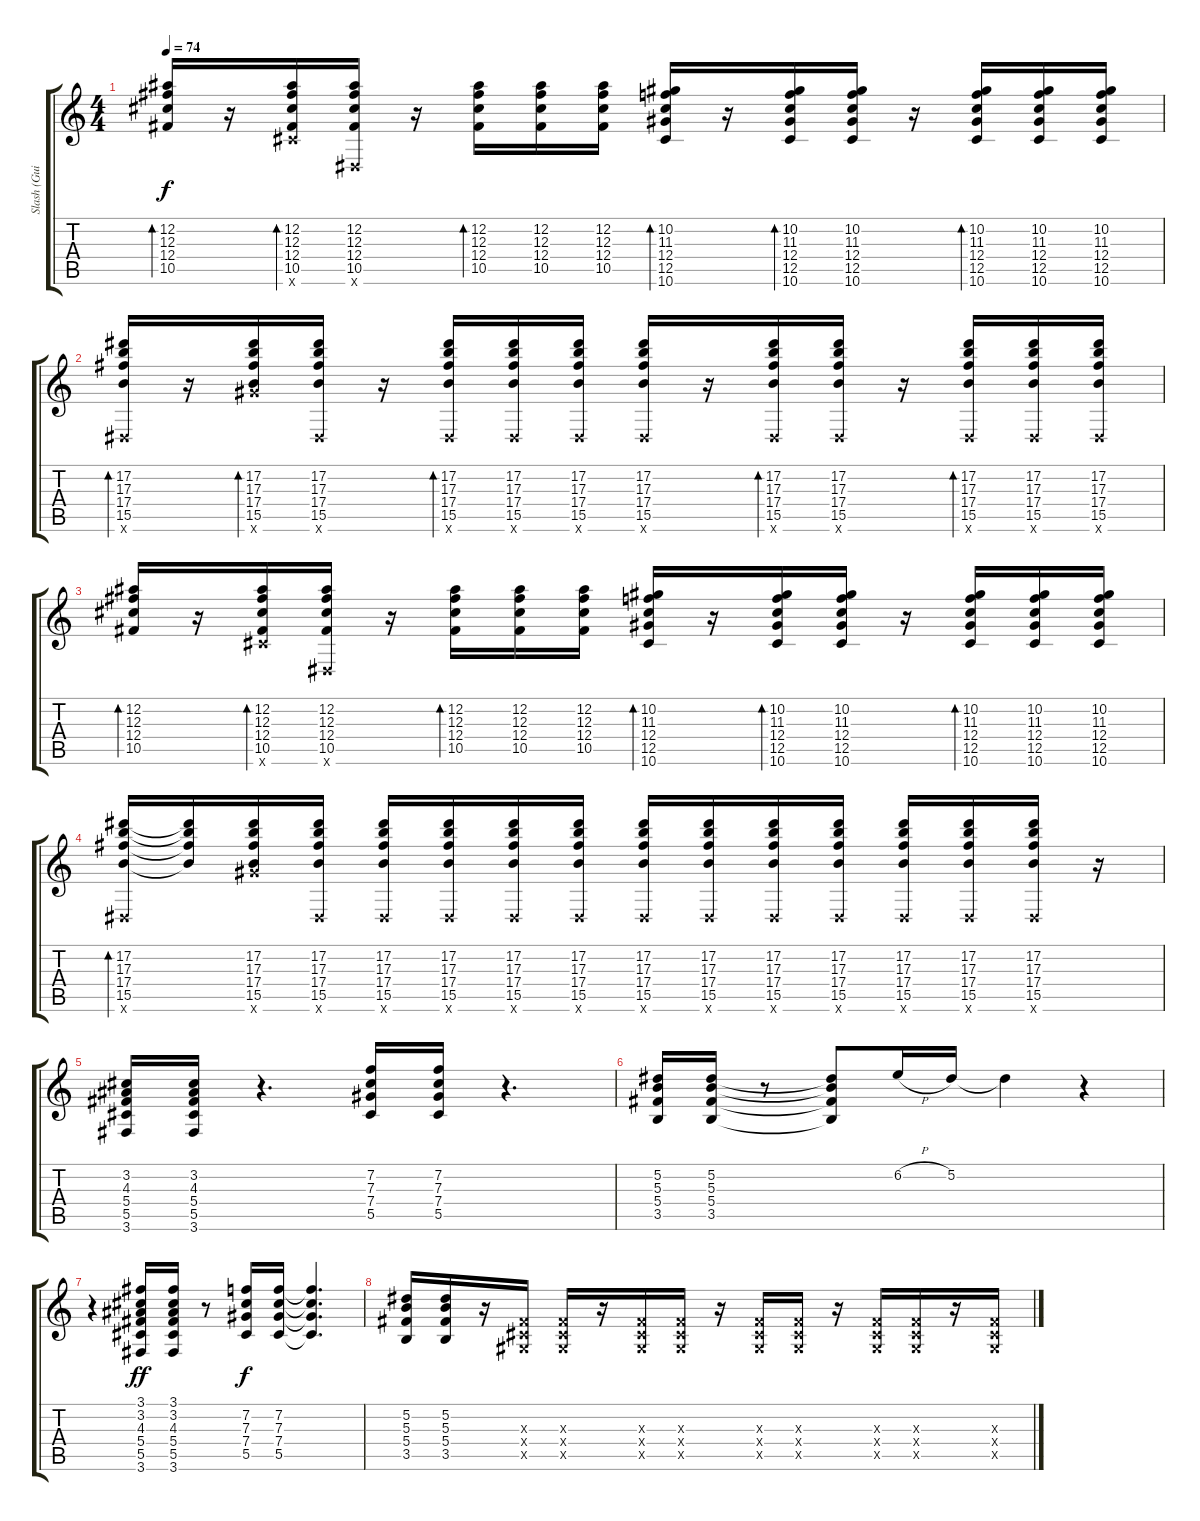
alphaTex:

\track ("Slash (Guitar - 6 Strings)" "Slash (Gui") {instrument distortionguitar}
\staff {score tabs}
\tuning (Eb4 Bb3 Gb3 Db3 Ab2 Eb2) {hide}
\ts (4 4)
\tempo 74
\clef g2
\ks c
(12.2 12.3 12.4 10.5).16{bd 60 dy f} r.16 (12.2 12.3 12.4 10.5 10.6{x}).16{bd 60} (12.2 12.3 12.4 10.5 0.6{x}).16 r.16 (12.2 12.3 12.4 10.5).16{bd 120} (12.2 12.3 12.4 10.5).16 (12.2 12.3 12.4 10.5).16 (10.2 11.3 12.4 12.5 10.6).16{bd 60} r.16 (10.2 11.3 12.4 12.5 10.6).16{bd 120} (10.2 11.3 12.4 12.5 10.6).16 r.16 (10.2 11.3 12.4 12.5 10.6).16{bd 120} (10.2 11.3 12.4 12.5 10.6).16 (10.2 11.3 12.4 12.5 10.6).16 |
(17.2 17.3 17.4 15.5 0.6{x}).16{bd 60} r.16 (17.2 17.3 17.4 15.5 17.6{x}).16{bd 120} (17.2 17.3 17.4 15.5 0.6{x}).16 r.16 (17.2 17.3 17.4 15.5 0.6{x}).16{bd 120} (17.2 17.3 17.4 15.5 0.6{x}).16 (17.2 17.3 17.4 15.5 0.6{x}).16 (17.2 17.3 17.4 15.5 0.6{x}).16 r.16 (17.2 17.3 17.4 15.5 0.6{x}).16{bd 120} (17.2 17.3 17.4 15.5 0.6{x}).16 r.16 (17.2 17.3 17.4 15.5 0.6{x}).16{bd 120} (17.2 17.3 17.4 15.5 0.6{x}).16 (17.2 17.3 17.4 15.5 0.6{x}).16 |
(12.2 12.3 12.4 10.5).16{bd 60} r.16 (12.2 12.3 12.4 10.5 10.6{x}).16{bd 60} (12.2 12.3 12.4 10.5 0.6{x}).16 r.16 (12.2 12.3 12.4 10.5).16{bd 120} (12.2 12.3 12.4 10.5).16 (12.2 12.3 12.4 10.5).16 (10.2 11.3 12.4 12.5 10.6).16{bd 60} r.16 (10.2 11.3 12.4 12.5 10.6).16{bd 120} (10.2 11.3 12.4 12.5 10.6).16 r.16 (10.2 11.3 12.4 12.5 10.6).16{bd 120} (10.2 11.3 12.4 12.5 10.6).16 (10.2 11.3 12.4 12.5 10.6).16 |
(17.2 17.3 17.4 15.5 0.6{x}).16{bd 60} (17.2{t} 17.3{t} 17.4{t} 15.5{t}).16 (17.2 17.3 17.4 15.5 17.6{x}).16 (17.2 17.3 17.4 15.5 0.6{x}).16 (17.2 17.3 17.4 15.5 0.6{x}).16 (17.2 17.3 17.4 15.5 0.6{x}).16 (17.2 17.3 17.4 15.5 0.6{x}).16 (17.2 17.3 17.4 15.5 0.6{x}).16 (17.2 17.3 17.4 15.5 0.6{x}).16 (17.2 17.3 17.4 15.5 0.6{x}).16 (17.2 17.3 17.4 15.5 0.6{x}).16 (17.2 17.3 17.4 15.5 0.6{x}).16 (17.2 17.3 17.4 15.5 0.6{x}).16 (17.2 17.3 17.4 15.5 0.6{x}).16 (17.2 17.3 17.4 15.5 0.6{x}).16 r.16 |
(3.2 4.3 5.4 5.5 3.6).16 (3.2 4.3 5.4 5.5 3.6).16 r.4{d} (7.2 7.3 7.4 5.5).16 (7.2 7.3 7.4 5.5).16 r.4{d} |
(5.2 5.3 5.4 3.5).16 (5.2 5.3 5.4 3.5).16 r.8 (5.2{t} 5.3{t} 5.4{t} 3.5{t}).8 6.2{h}.16 5.2.16 5.2{t}.4 r.4 |
r.4 (3.1 3.2 4.3 5.4 5.5 3.6).16{dy ff} (3.1 3.2 4.3 5.4 5.5 3.6).16 r.8 (7.2 7.3 7.4 5.5).16{dy f} (7.2 7.3 7.4 5.5).16 (7.2{t} 7.3{t} 7.4{t} 5.5{t}).4{d} |
(5.2 5.3 5.4 3.5).16 (5.2 5.3 5.4 3.5).16 r.16 (0.3{x} 0.4{x} 0.5{x}).16 (0.3{x} 0.4{x} 0.5{x}).16 r.16 (0.3{x} 0.4{x} 0.5{x}).16 (0.3{x} 0.4{x} 0.5{x}).16 r.16 (0.3{x} 0.4{x} 0.5{x}).16 (0.3{x} 0.4{x} 0.5{x}).16 r.16 (0.3{x} 0.4{x} 0.5{x}).16 (0.3{x} 0.4{x} 0.5{x}).16 r.16 (0.3{x} 0.4{x} 0.5{x}).16
